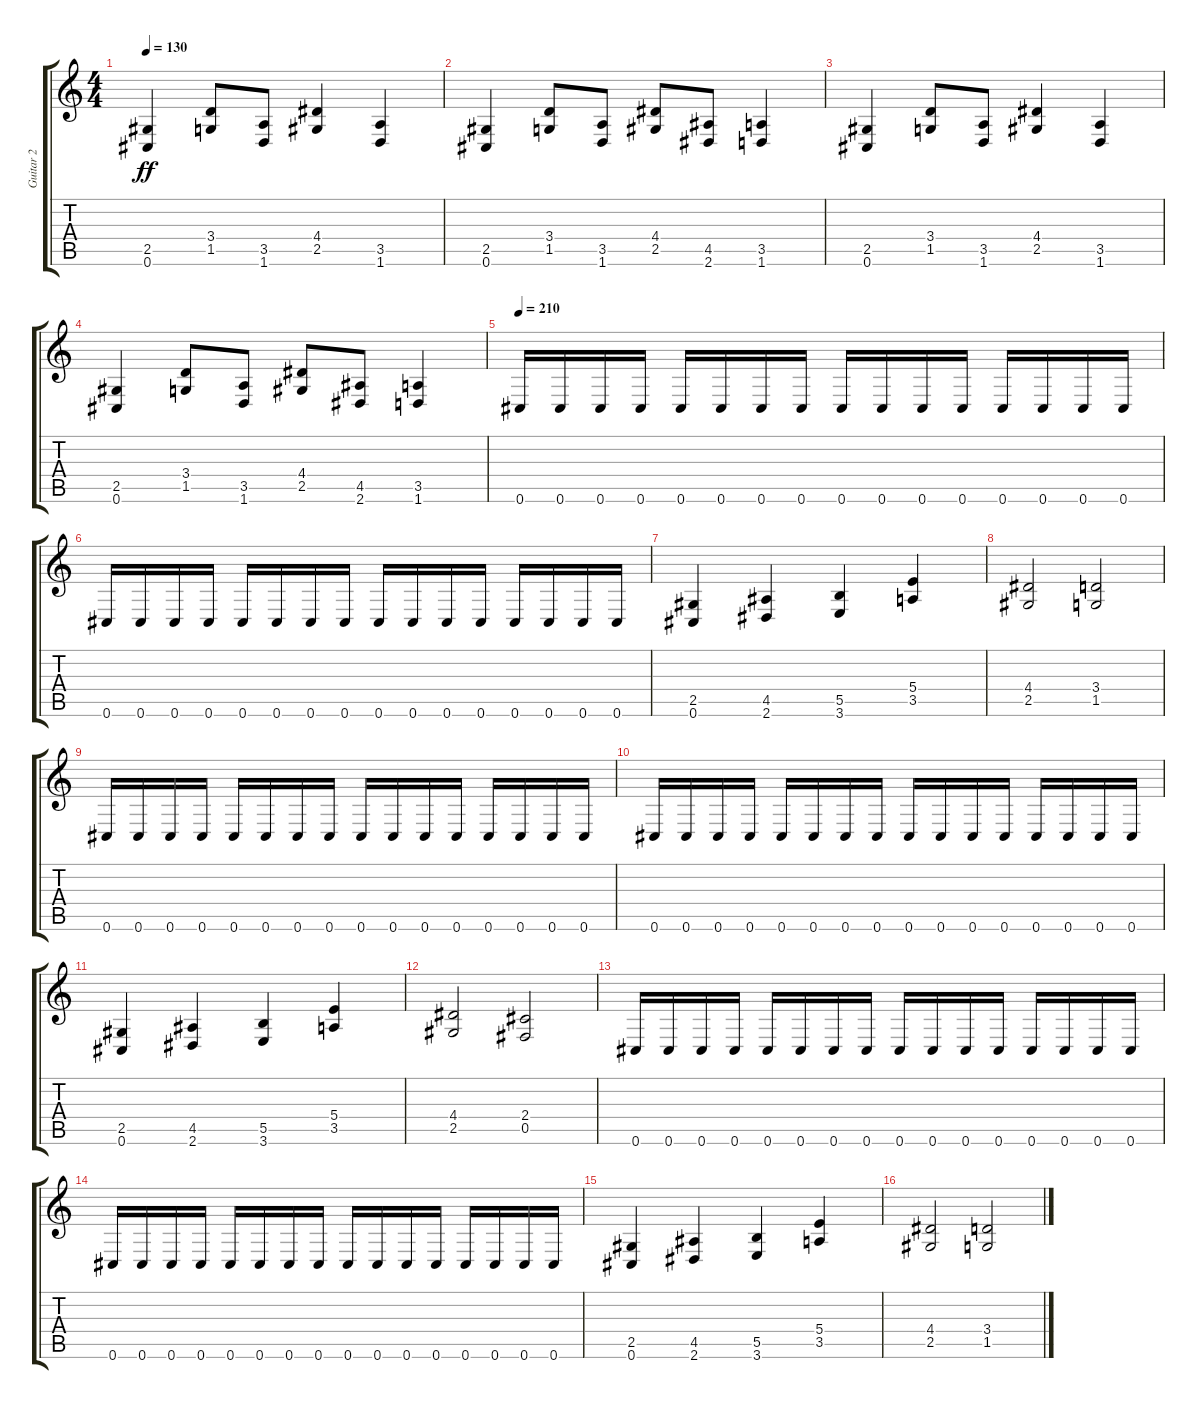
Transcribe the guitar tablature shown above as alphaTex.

\track ("Guitar 2" "Guitar 2") {instrument distortionguitar}
\staff {score tabs}
\tuning (Db4 Ab3 E3 B2 Gb2 Db2) {hide}
\ts (4 4)
\tempo 130
\clef g2
\ks c
(2.5 0.6).4{dy ff} (3.4 1.5).8 (3.5 1.6).8 (4.4 2.5).4 (3.5 1.6).4 |
(2.5 0.6).4 (3.4 1.5).8 (3.5 1.6).8 (4.4 2.5).8 (4.5 2.6).8 (3.5 1.6).4 |
(2.5 0.6).4 (3.4 1.5).8 (3.5 1.6).8 (4.4 2.5).4 (3.5 1.6).4 |
(2.5 0.6).4 (3.4 1.5).8 (3.5 1.6).8 (4.4 2.5).8 (4.5 2.6).8 (3.5 1.6).4 |
\tempo 210
0.6.16 0.6.16 0.6.16 0.6.16 0.6.16 0.6.16 0.6.16 0.6.16 0.6.16 0.6.16 0.6.16 0.6.16 0.6.16 0.6.16 0.6.16 0.6.16 |
0.6.16 0.6.16 0.6.16 0.6.16 0.6.16 0.6.16 0.6.16 0.6.16 0.6.16 0.6.16 0.6.16 0.6.16 0.6.16 0.6.16 0.6.16 0.6.16 |
(2.5 0.6).4 (4.5 2.6).4 (5.5 3.6).4 (5.4 3.5).4 |
(4.4 2.5).2 (3.4 1.5).2 |
0.6.16 0.6.16 0.6.16 0.6.16 0.6.16 0.6.16 0.6.16 0.6.16 0.6.16 0.6.16 0.6.16 0.6.16 0.6.16 0.6.16 0.6.16 0.6.16 |
0.6.16 0.6.16 0.6.16 0.6.16 0.6.16 0.6.16 0.6.16 0.6.16 0.6.16 0.6.16 0.6.16 0.6.16 0.6.16 0.6.16 0.6.16 0.6.16 |
(2.5 0.6).4 (4.5 2.6).4 (5.5 3.6).4 (5.4 3.5).4 |
(4.4 2.5).2 (2.4 0.5).2 |
0.6.16 0.6.16 0.6.16 0.6.16 0.6.16 0.6.16 0.6.16 0.6.16 0.6.16 0.6.16 0.6.16 0.6.16 0.6.16 0.6.16 0.6.16 0.6.16 |
0.6.16 0.6.16 0.6.16 0.6.16 0.6.16 0.6.16 0.6.16 0.6.16 0.6.16 0.6.16 0.6.16 0.6.16 0.6.16 0.6.16 0.6.16 0.6.16 |
(2.5 0.6).4 (4.5 2.6).4 (5.5 3.6).4 (5.4 3.5).4 |
(4.4 2.5).2 (3.4 1.5).2
